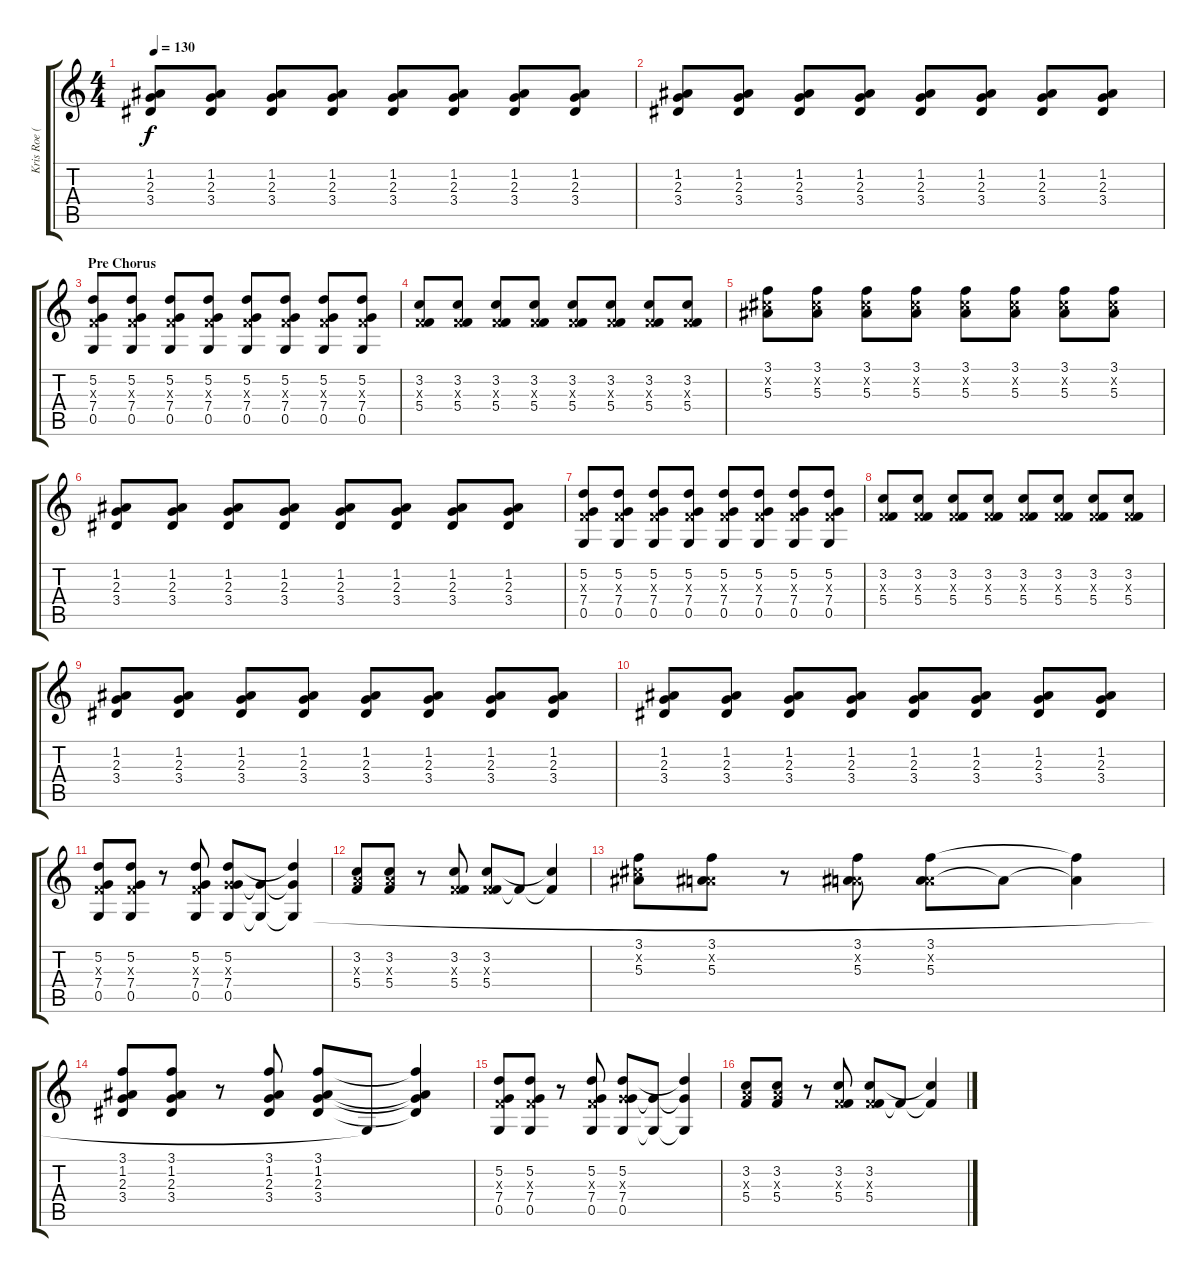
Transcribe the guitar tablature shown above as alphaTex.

\track ("Kris Roe (Guitar)" "Kris Roe (") {instrument distortionguitar}
\staff {score tabs}
\tuning (D4 A3 F3 C3 G2 D2) {hide}
\ts (4 4)
\tempo 130
\clef g2
\ks c
(1.2 2.3 3.4).8{dy f volume 16 balance 8} (1.2 2.3 3.4).8 (1.2 2.3 3.4).8 (1.2 2.3 3.4).8 (1.2 2.3 3.4).8 (1.2 2.3 3.4).8 (1.2 2.3 3.4).8 (1.2 2.3 3.4).8 |
(1.2 2.3 3.4).8 (1.2 2.3 3.4).8 (1.2 2.3 3.4).8 (1.2 2.3 3.4).8 (1.2 2.3 3.4).8 (1.2 2.3 3.4).8 (1.2 2.3 3.4).8 (1.2 2.3 3.4).8 |
\section ("" "Pre Chorus")
(5.2 0.3{x} 7.4 0.5).8{volume 11 balance 0 instrument distortionguitar} (5.2 0.3{x} 7.4 0.5).8 (5.2 0.3{x} 7.4 0.5).8 (5.2 0.3{x} 7.4 0.5).8 (5.2 0.3{x} 7.4 0.5).8 (5.2 0.3{x} 7.4 0.5).8 (5.2 0.3{x} 7.4 0.5).8 (5.2 0.3{x} 7.4 0.5).8 |
(3.2 0.3{x} 5.4).8 (3.2 0.3{x} 5.4).8 (3.2 0.3{x} 5.4).8 (3.2 0.3{x} 5.4).8 (3.2 0.3{x} 5.4).8 (3.2 0.3{x} 5.4).8 (3.2 0.3{x} 5.4).8 (3.2 0.3{x} 5.4).8 |
(3.1 4.2{x} 5.3).8 (3.1 4.2{x} 5.3).8 (3.1 4.2{x} 5.3).8 (3.1 4.2{x} 5.3).8 (3.1 4.2{x} 5.3).8 (3.1 4.2{x} 5.3).8 (3.1 4.2{x} 5.3).8 (3.1 4.2{x} 5.3).8 |
(1.2 2.3 3.4).8 (1.2 2.3 3.4).8 (1.2 2.3 3.4).8 (1.2 2.3 3.4).8 (1.2 2.3 3.4).8 (1.2 2.3 3.4).8 (1.2 2.3 3.4).8 (1.2 2.3 3.4).8 |
(5.2 0.3{x} 7.4 0.5).8{instrument distortionguitar} (5.2 0.3{x} 7.4 0.5).8 (5.2 0.3{x} 7.4 0.5).8 (5.2 0.3{x} 7.4 0.5).8 (5.2 0.3{x} 7.4 0.5).8 (5.2 0.3{x} 7.4 0.5).8 (5.2 0.3{x} 7.4 0.5).8 (5.2 0.3{x} 7.4 0.5).8 |
(3.2 0.3{x} 5.4).8 (3.2 0.3{x} 5.4).8 (3.2 0.3{x} 5.4).8 (3.2 0.3{x} 5.4).8 (3.2 0.3{x} 5.4).8 (3.2 0.3{x} 5.4).8 (3.2 0.3{x} 5.4).8 (3.2 0.3{x} 5.4).8 |
(1.2 2.3 3.4).8 (1.2 2.3 3.4).8 (1.2 2.3 3.4).8 (1.2 2.3 3.4).8 (1.2 2.3 3.4).8 (1.2 2.3 3.4).8 (1.2 2.3 3.4).8 (1.2 2.3 3.4).8 |
(1.2 2.3 3.4).8 (1.2 2.3 3.4).8 (1.2 2.3 3.4).8 (1.2 2.3 3.4).8 (1.2 2.3 3.4).8 (1.2 2.3 3.4).8 (1.2 2.3 3.4).8 (1.2 2.3 3.4).8 |
(5.2 0.3{x} 7.4 0.5).8{instrument distortionguitar} (5.2 0.3{x} 7.4 0.5).8 r.8 (5.2 0.3{x} 7.4 0.5).8 (5.2 2.3{x} 7.4 0.5).8 (7.4{t} 0.5{t}).8 (5.2{t} 7.4{t} 0.5{t}).4 |
(3.2 4.3{x} 5.4).8 (3.2 4.3{x} 5.4).8 r.8 (3.2 0.3{x} 5.4).8 (3.2 0.3{x} 5.4).8 5.4{t}.8 (3.2{t} 5.4{t}).4 |
(3.1 4.2{x} 5.3).8 (3.1 0.2{x} 5.3).8 r.8 (3.1 0.2{x} 5.3).8 (3.1 1.2{x} 5.3).8 5.3{t}.8 (3.1{t} 5.3{t}).4 |
(3.1 1.2 2.3 3.4).8 (3.1 1.2 2.3 3.4).8 r.8 (3.1 1.2 2.3 3.4).8 (3.1 1.2 2.3 3.4).8 0.5{t}.8 (3.1{t} 1.2{t} 2.3{t} 3.4{t}).4 |
(5.2 0.3{x} 7.4 0.5).8{instrument distortionguitar} (5.2 0.3{x} 7.4 0.5).8 r.8 (5.2 0.3{x} 7.4 0.5).8 (5.2 2.3{x} 7.4 0.5).8 (7.4{t} 0.5{t}).8 (5.2{t} 7.4{t} 0.5{t}).4 |
(3.2 4.3{x} 5.4).8 (3.2 4.3{x} 5.4).8 r.8 (3.2 0.3{x} 5.4).8 (3.2 0.3{x} 5.4).8 5.4{t}.8 (3.2{t} 5.4{t}).4
